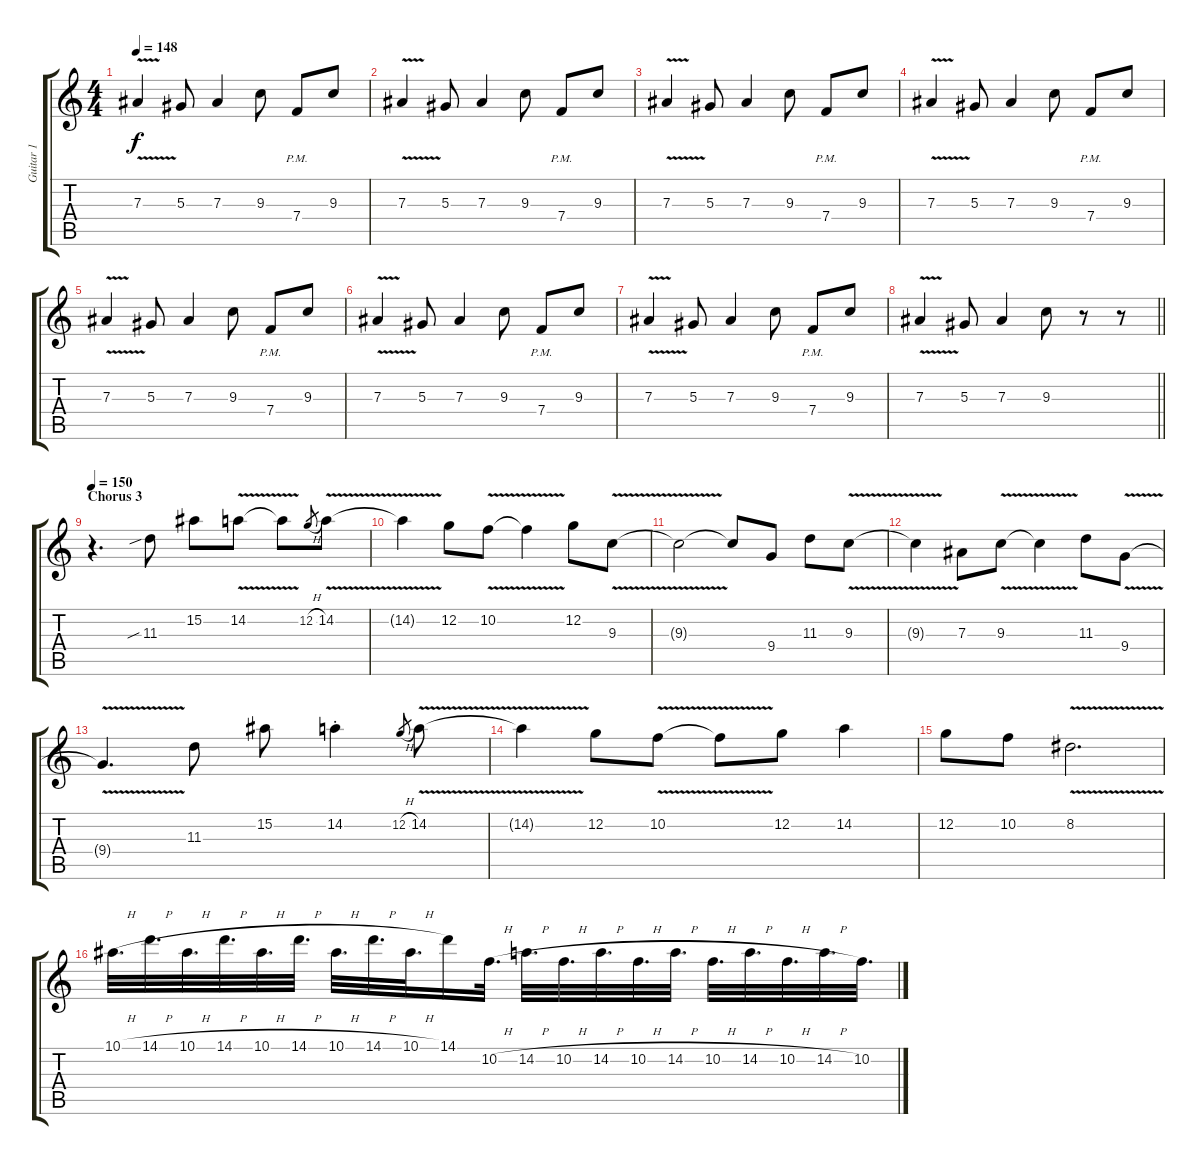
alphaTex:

\track ("Guitar 1" "Guitar 1") {instrument distortionguitar}
\staff {score tabs}
\tuning (C4 G3 Eb3 Bb2 F2 C2) {hide}
\ts (4 4)
\tempo 148
\clef g2
\ks c
7.3{v}.4{dy f} 5.3.8 7.3.4 9.3.8 7.4{pm}.8 9.3.8 |
7.3{v}.4 5.3.8 7.3.4 9.3.8 7.4{pm}.8 9.3.8 |
7.3{v}.4 5.3.8 7.3.4 9.3.8 7.4{pm}.8 9.3.8 |
7.3{v}.4 5.3.8 7.3.4 9.3.8 7.4{pm}.8 9.3.8 |
7.3{v}.4 5.3.8 7.3.4 9.3.8 7.4{pm}.8 9.3.8 |
7.3{v}.4 5.3.8 7.3.4 9.3.8 7.4{pm}.8 9.3.8 |
7.3{v}.4 5.3.8 7.3.4 9.3.8 7.4{pm}.8 9.3.8 |
\barLineRight lightlight
7.3{v}.4 5.3.8 7.3.4 9.3.8 r.8 r.8 |
\section ("" "Chorus 3")
\tempo 150
r.4{d balance 8} 11.3{sib}.8 15.2.8 14.2{v}.8 14.2{t}.8 12.2{h}.8{gr} 14.2{v}.8 |
14.2{t}.4 12.2.8 10.2{v}.8 10.2{t}.4 12.2.8 9.3{v}.8 |
9.3{t}.2 9.3{t}.8 9.4.8 11.3.8 9.3{v}.8 |
9.3{t}.4 7.3.8 9.3{v}.8 9.3{t}.4 11.3.8 9.4{v}.8 |
9.4{t}.4{d} 11.3.8 15.2.8 14.2{st}.4 12.2{h}.8{gr} 14.2{v}.8 |
14.2{t}.4 12.2.8 10.2{v}.8 10.2{t}.8 12.2.8 14.2.4 |
12.2.8 10.2.8 8.2{v}.2{d} |
10.1{h}.32{d} 14.1{h}.32{d} 10.1{h}.32{d} 14.1{h}.32{d} 10.1{h}.32{d} 14.1{h}.32{d} 10.1{h}.32{d} 14.1{h}.32{d} 10.1{h}.32{d} 14.1.16 10.2{h}.32{d} 14.2{h}.32{d} 10.2{h}.32{d} 14.2{h}.32{d} 10.2{h}.32{d} 14.2{h}.32{d} 10.2{h}.32{d} 14.2{h}.32{d} 10.2{h}.32{d} 14.2{h}.32{d} 10.2.32{d}
